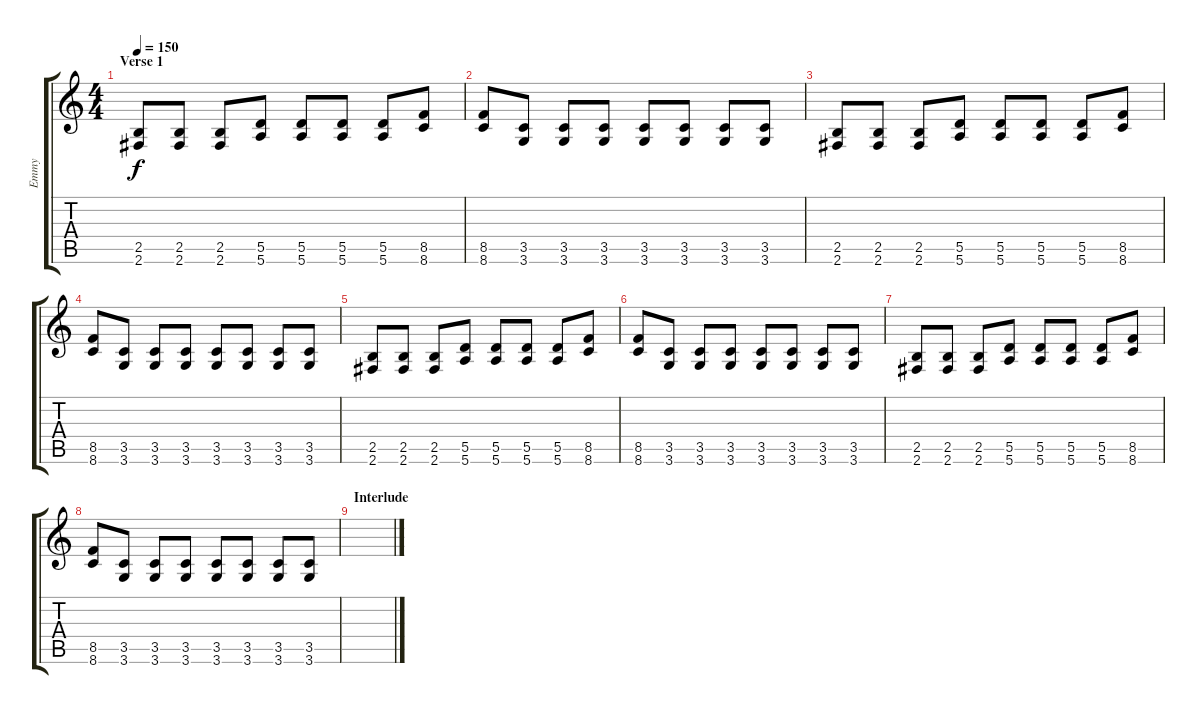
\track ("Emmy" "Emmy") {instrument overdrivenguitar}
\staff {score tabs}
\tuning (E4 B3 G3 D3 A2 E2) {hide}
\ts (4 4)
\section ("" "Verse 1")
\tempo 150
\clef g2
\ks c
(2.5 2.6).8{dy f} (2.5 2.6).8 (2.5 2.6).8 (5.5 5.6).8 (5.5 5.6).8 (5.5 5.6).8 (5.5 5.6).8 (8.5 8.6).8 |
(8.5 8.6).8 (3.5 3.6).8 (3.5 3.6).8 (3.5 3.6).8 (3.5 3.6).8 (3.5 3.6).8 (3.5 3.6).8 (3.5 3.6).8 |
(2.5 2.6).8 (2.5 2.6).8 (2.5 2.6).8 (5.5 5.6).8 (5.5 5.6).8 (5.5 5.6).8 (5.5 5.6).8 (8.5 8.6).8 |
(8.5 8.6).8 (3.5 3.6).8 (3.5 3.6).8 (3.5 3.6).8 (3.5 3.6).8 (3.5 3.6).8 (3.5 3.6).8 (3.5 3.6).8 |
(2.5 2.6).8 (2.5 2.6).8 (2.5 2.6).8 (5.5 5.6).8 (5.5 5.6).8 (5.5 5.6).8 (5.5 5.6).8 (8.5 8.6).8 |
(8.5 8.6).8 (3.5 3.6).8 (3.5 3.6).8 (3.5 3.6).8 (3.5 3.6).8 (3.5 3.6).8 (3.5 3.6).8 (3.5 3.6).8 |
(2.5 2.6).8 (2.5 2.6).8 (2.5 2.6).8 (5.5 5.6).8 (5.5 5.6).8 (5.5 5.6).8 (5.5 5.6).8 (8.5 8.6).8 |
(8.5 8.6).8 (3.5 3.6).8 (3.5 3.6).8 (3.5 3.6).8 (3.5 3.6).8 (3.5 3.6).8 (3.5 3.6).8 (3.5 3.6).8 |
\section ("" "Interlude")
